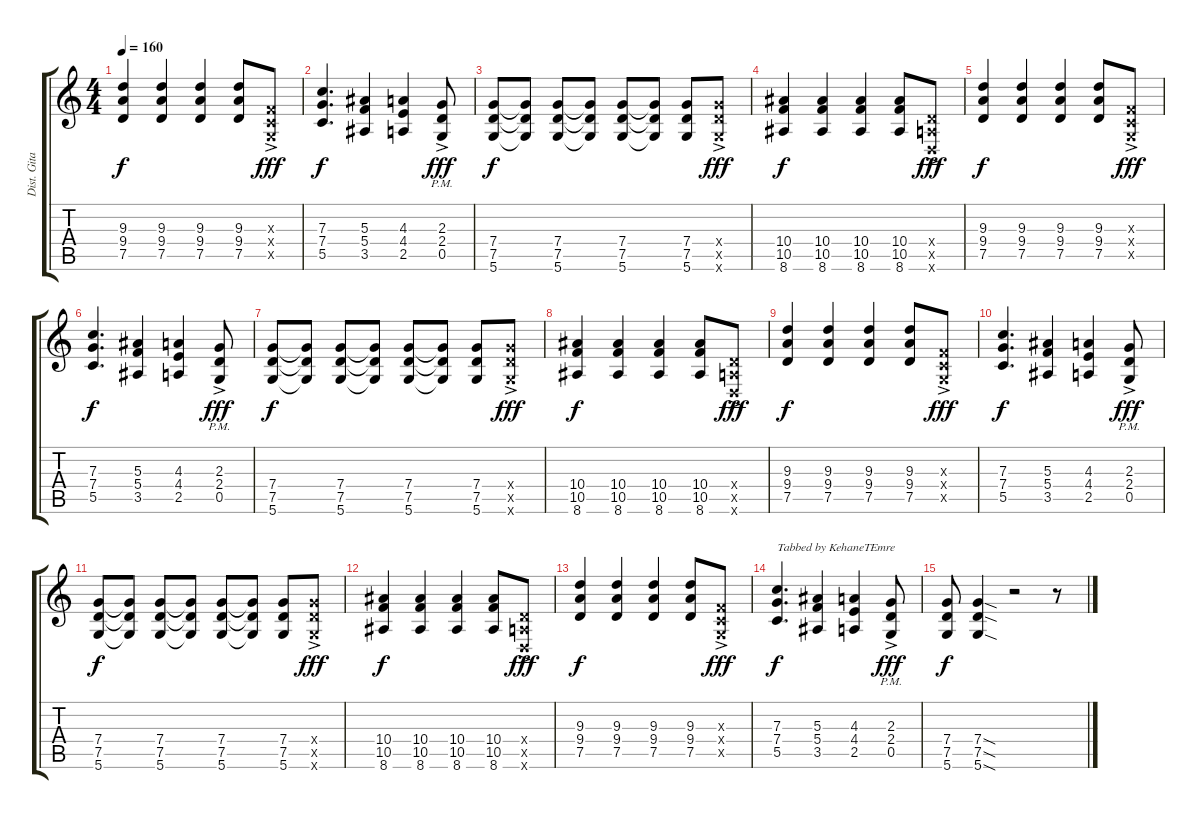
\track ("Dist. Gitar 2" "Dist. Gita") {instrument distortionguitar}
\staff {score tabs}
\tuning (D4 A3 F3 C3 G2 D2) {hide}
\ts (4 4)
\tempo 160
\clef g2
\ks c
(9.3 9.4 7.5).4{dy f} (9.3 9.4 7.5).4 (9.3 9.4 7.5).4 (9.3 9.4 7.5).8 (0.3{ac x} 0.4{ac x} 0.5{ac x}).8{dy fff} |
(7.3 7.4 5.5).4{d dy f} (5.3 5.4 3.5).4 (4.3 4.4 2.5).4 (2.3{ac pm} 2.4{ac pm} 0.5{ac pm}).8{dy fff} |
(7.4 7.5 5.6).8{dy f} (7.4{t} 7.5{t} 5.6{t}).8 (7.4 7.5 5.6).8 (7.4{t} 7.5{t} 5.6{t}).8 (7.4 7.5 5.6).8 (7.4{t} 7.5{t} 5.6{t}).8 (7.4 7.5 5.6).8 (7.4{ac x} 7.5{ac x} 5.6{ac x}).8{dy fff} |
(10.4 10.5 8.6).4{dy f} (10.4 10.5 8.6).4 (10.4 10.5 8.6).4 (10.4 10.5 8.6).8 (2.4{ac x} 2.5{ac x} 0.6{ac x}).8{dy fff} |
(9.3 9.4 7.5).4{dy f} (9.3 9.4 7.5).4 (9.3 9.4 7.5).4 (9.3 9.4 7.5).8 (0.3{ac x} 0.4{ac x} 0.5{ac x}).8{dy fff} |
(7.3 7.4 5.5).4{d dy f} (5.3 5.4 3.5).4 (4.3 4.4 2.5).4 (2.3{ac pm} 2.4{ac pm} 0.5{ac pm}).8{dy fff} |
(7.4 7.5 5.6).8{dy f} (7.4{t} 7.5{t} 5.6{t}).8 (7.4 7.5 5.6).8 (7.4{t} 7.5{t} 5.6{t}).8 (7.4 7.5 5.6).8 (7.4{t} 7.5{t} 5.6{t}).8 (7.4 7.5 5.6).8 (7.4{ac x} 7.5{ac x} 5.6{ac x}).8{dy fff} |
(10.4 10.5 8.6).4{dy f} (10.4 10.5 8.6).4 (10.4 10.5 8.6).4 (10.4 10.5 8.6).8 (2.4{ac x} 2.5{ac x} 0.6{ac x}).8{dy fff} |
(9.3 9.4 7.5).4{dy f} (9.3 9.4 7.5).4 (9.3 9.4 7.5).4 (9.3 9.4 7.5).8 (0.3{ac x} 0.4{ac x} 0.5{ac x}).8{dy fff} |
(7.3 7.4 5.5).4{d dy f} (5.3 5.4 3.5).4 (4.3 4.4 2.5).4 (2.3{ac pm} 2.4{ac pm} 0.5{ac pm}).8{dy fff} |
(7.4 7.5 5.6).8{dy f} (7.4{t} 7.5{t} 5.6{t}).8 (7.4 7.5 5.6).8 (7.4{t} 7.5{t} 5.6{t}).8 (7.4 7.5 5.6).8 (7.4{t} 7.5{t} 5.6{t}).8 (7.4 7.5 5.6).8 (7.4{ac x} 7.5{ac x} 5.6{ac x}).8{dy fff} |
(10.4 10.5 8.6).4{dy f} (10.4 10.5 8.6).4 (10.4 10.5 8.6).4 (10.4 10.5 8.6).8 (2.4{ac x} 2.5{ac x} 0.6{ac x}).8{dy fff} |
(9.3 9.4 7.5).4{dy f} (9.3 9.4 7.5).4 (9.3 9.4 7.5).4 (9.3 9.4 7.5).8 (0.3{ac x} 0.4{ac x} 0.5{ac x}).8{dy fff} |
(7.3 7.4 5.5).4{d txt "Tabbed by KehaneTEmre" dy f} (5.3 5.4 3.5).4 (4.3 4.4 2.5).4 (2.3{ac pm} 2.4{ac pm} 0.5{ac pm}).8{dy fff} |
(7.4 7.5 5.6).8{dy f volume 12} (7.4{sod} 7.5{sod} 5.6{sod}).4 r.2 r.8
